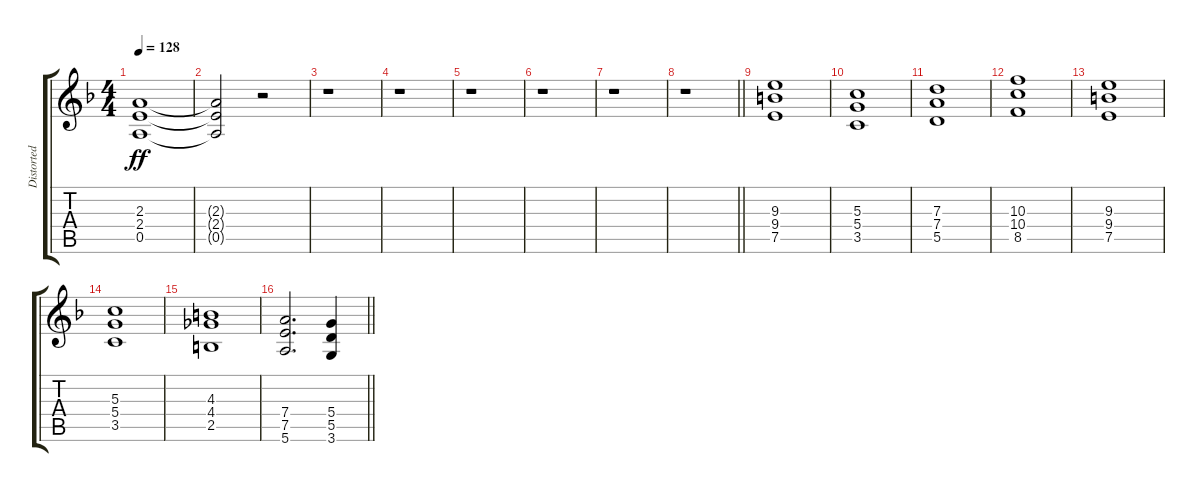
\track ("Distorted" "Distorted") {instrument distortionguitar}
\staff {score tabs}
\tuning (E4 B3 G3 D3 A2 E2) {hide}
\ts (4 4)
\tempo 128
\clef g2
\ks f
(2.3 2.4 0.5).1{dy ff} |
(2.3{t} 2.4{t} 0.5{t}).2 r.2 |
r.1 |
r.1 |
r.1 |
r.1 |
r.1 |
\barLineRight lightlight
r.1 |
(9.3 9.4 7.5).1 |
(5.3 5.4 3.5).1 |
(7.3 7.4 5.5).1 |
(10.3 10.4 8.5).1 |
(9.3 9.4 7.5).1 |
(5.3 5.4 3.5).1 |
(4.3 4.4 2.5).1 |
\barLineRight lightlight
(7.4 7.5 5.6).2{d} (5.4 5.5 3.6).4
